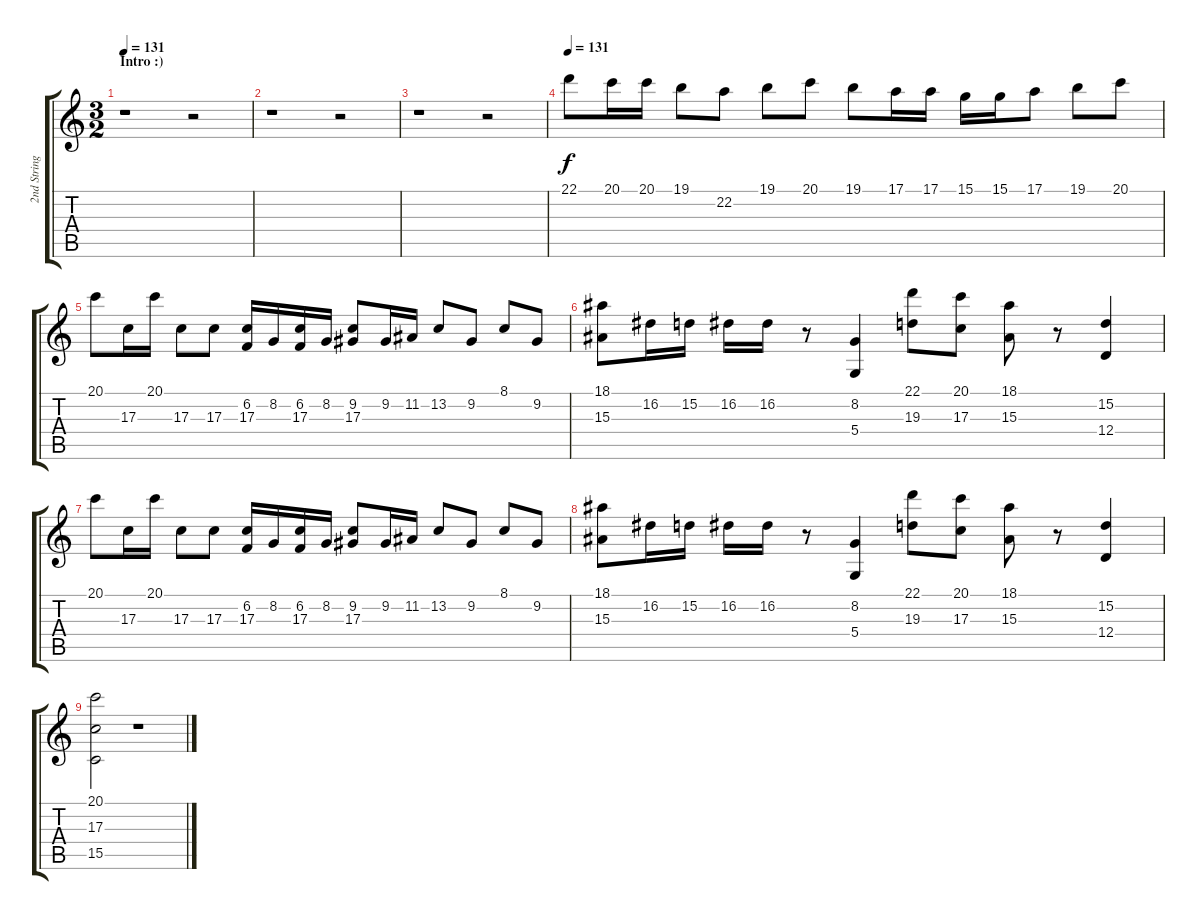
\track ("2nd String Ensemble" "2nd String") {instrument stringensemble1}
\staff {score tabs}
\tuning (E4 B3 G3 D3 A2 E2) {hide}
\ts (3 2)
\section ("" "Intro :)")
\tempo 131
\clef g2
\ks c
r.1{dy f instrument stringensemble1} r.2 |
r.1 r.2 |
r.1 r.2 |
\tempo 131
22.1.8 20.1.16 20.1.16 19.1.8 22.2.8 19.1.8 20.1.8 19.1.8 17.1.16 17.1.16 15.1.16 15.1.16 17.1.8 19.1.8 20.1.8 |
20.1.8 17.3.16 20.1.16 17.3.8 17.3.8 (6.2 17.3).16 8.2.16 (6.2 17.3).16 8.2.16 (9.2 17.3).8 9.2.16 11.2.16 13.2.8 9.2.8 8.1.8 9.2.8 |
(18.1 15.3).8 16.2.16 15.2.16 16.2.16 16.2.16 r.8 (8.2 5.4).4 (22.1 19.3).8 (20.1 17.3).8 (18.1 15.3).8 r.8 (15.2 12.4).4 |
20.1.8 17.3.16 20.1.16 17.3.8 17.3.8 (6.2 17.3).16 8.2.16 (6.2 17.3).16 8.2.16 (9.2 17.3).8 9.2.16 11.2.16 13.2.8 9.2.8 8.1.8 9.2.8 |
(18.1 15.3).8 16.2.16 15.2.16 16.2.16 16.2.16 r.8 (8.2 5.4).4 (22.1 19.3).8 (20.1 17.3).8 (18.1 15.3).8 r.8 (15.2 12.4).4 |
(20.1 17.3 15.5).2 r.1
